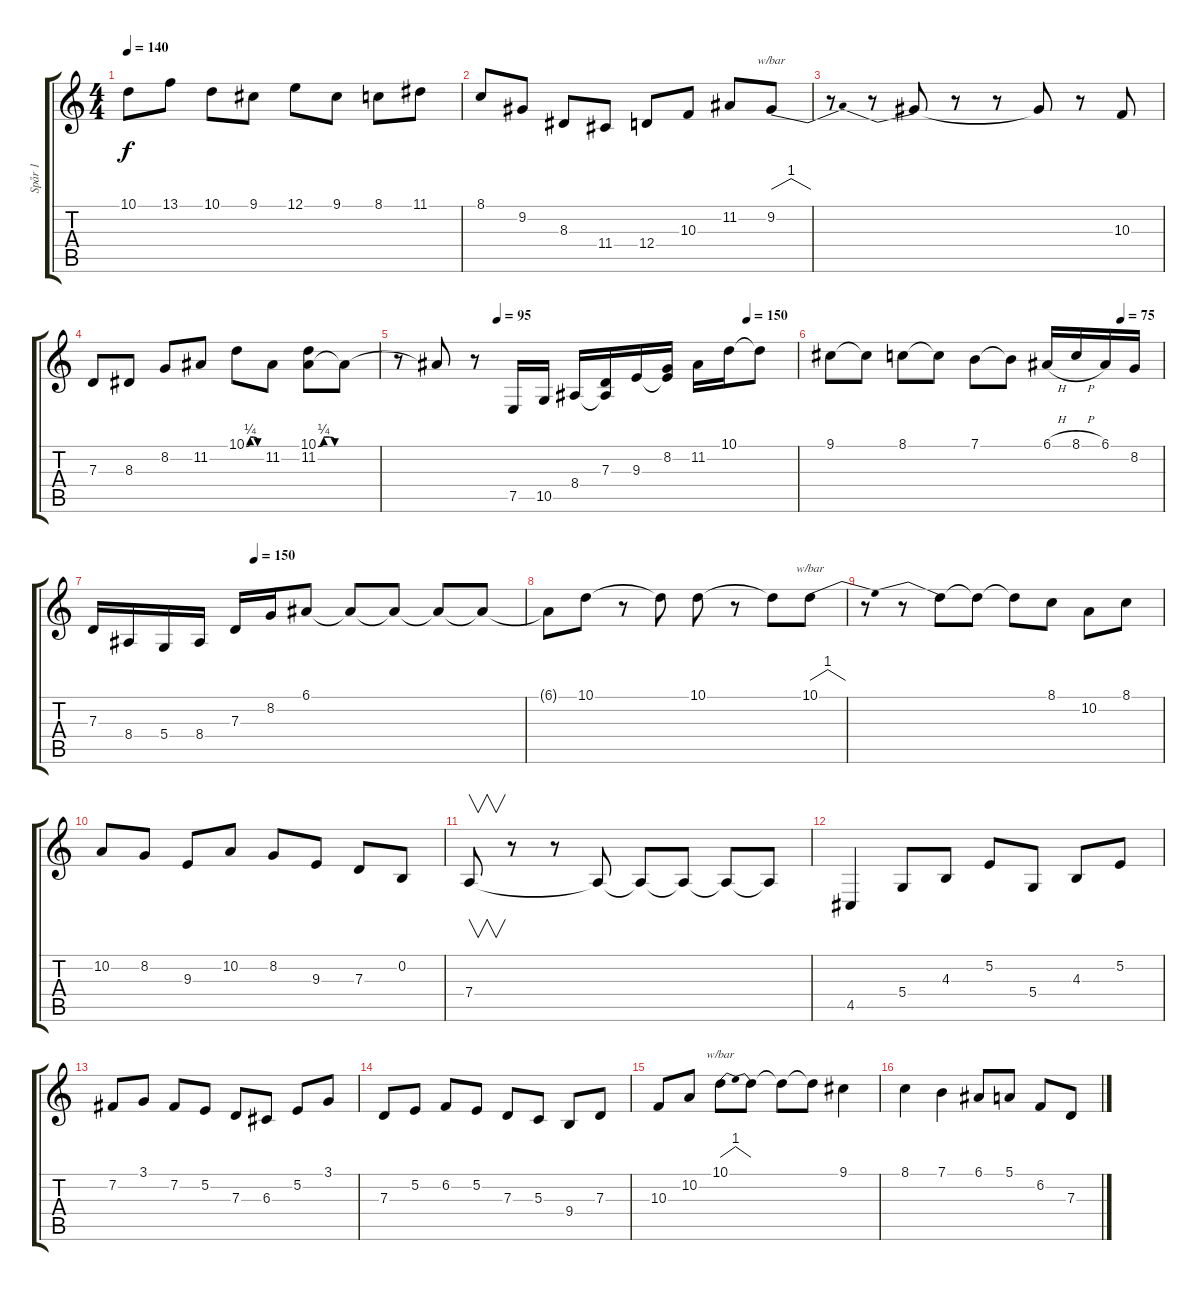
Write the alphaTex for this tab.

\track ("Spår 1" "Spår 1") {instrument recorder}
\staff {score tabs}
\tuning (E4 B3 G3 D3 A2 E2) {hide}
\ts (4 4)
\tempo 140
\clef g2
\ks c
10.1.8{dy f instrument recorder} 13.1.8 10.1.8 9.1.8 12.1.8 9.1.8 8.1.8 11.1.8 |
8.1.8 9.2.8 8.3.8 11.4.8 12.4.8 10.3.8 11.2.8 9.2.8{tbe (dip default 0 0 30 4 60 0)} |
r.8 r.8 9.2{t}.8 r.8 r.8 9.2{t}.8 r.8 10.3.8 |
7.3.8 8.3.8 8.2.8 11.2.8 10.1{be (custom 0 0 15 1 30 1 45 0 60 0)}.8 11.2.8 (10.1{be (custom 0 0 15 1 30 1 45 0 60 0)} 11.2).8 11.2{t}.8 |
\tempo (95 0.25)
\tempo (150 0.875)
r.8 11.2{t}.8 r.8 7.5.16 10.5.16 8.4.16 (7.3 8.4{t}).16 9.3.16 (8.2 9.3{t}).16 11.2.16 10.1.16 10.1{t}.8 |
\tempo (75 0.875)
9.1.8 9.1{t}.8 8.1.8 8.1{t}.8 7.1.8 7.1{t}.8 6.1{h}.16 8.1{h}.16 6.1.16 8.2.16 |
\tempo (150 0.375)
7.3.16 8.4.16 5.4.16 8.4.16 7.3.16 8.2.16 6.1.8 6.1{t}.8 6.1{t}.8 6.1{t}.8 6.1{t}.8 |
6.1{t}.8 10.1.8 r.8 10.1{t}.8 10.1.8 r.8 10.1{t}.8 10.1.8{tbe (dip default 0 0 30 4 60 0)} |
r.8 r.8 10.1{t}.8 10.1{t}.8 10.1{t}.8 8.1.8 10.2.8 8.1.8 |
10.2.8 8.2.8 9.3.8 10.2.8 8.2.8 9.3.8 7.3.8 0.2.8 |
7.4.8{v} r.8 r.8 7.4{t}.8 7.4{t}.8 7.4{t}.8 7.4{t}.8 7.4{t}.8 |
4.5.4 5.4.8 4.3.8 5.2.8 5.4.8 4.3.8 5.2.8 |
7.2.8 3.1.8 7.2.8 5.2.8 7.3.8 6.3.8 5.2.8 3.1.8 |
7.3.8 5.2.8 6.2.8 5.2.8 7.3.8 5.3.8 9.4.8 7.3.8 |
10.3.8 10.2.8 10.1.8{tbe (dip default 0 0 30 4 60 0)} 10.1{t}.8 10.1{t}.8 10.1{t}.8 9.1.4 |
8.1.4 7.1.4 6.1.8 5.1.8 6.2.8 7.3.8
